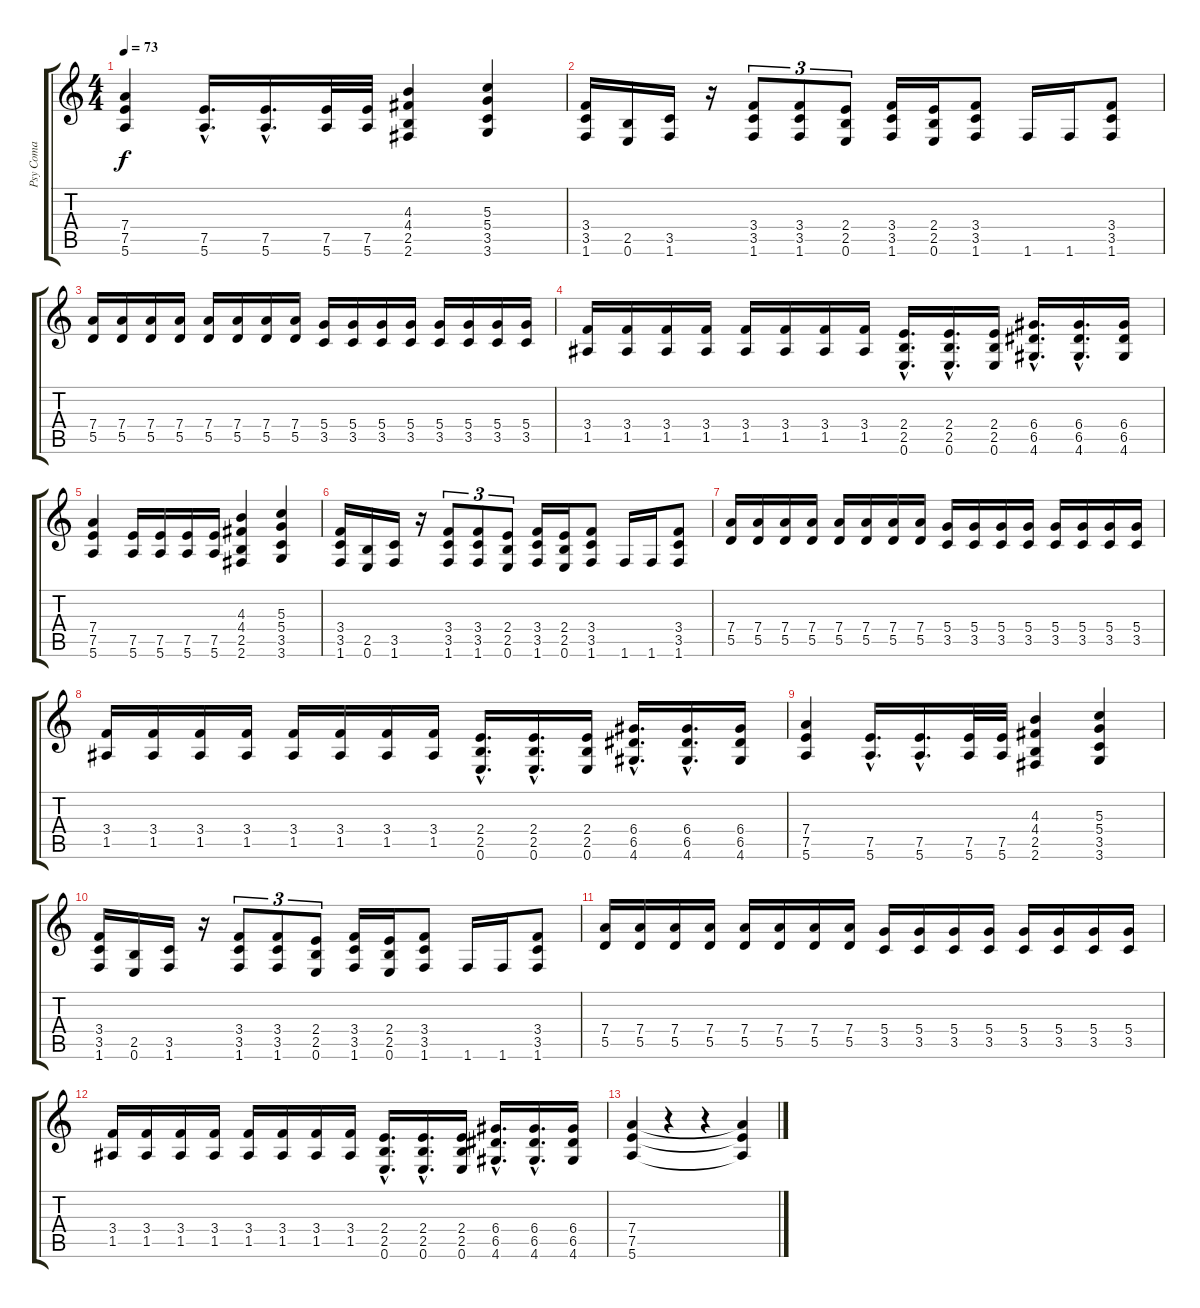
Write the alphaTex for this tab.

\track ("Psy Coma" "Psy Coma") {instrument overdrivenguitar}
\staff {score tabs}
\tuning (E4 B3 G3 D3 A2 E2) {hide}
\ts (4 4)
\tempo 73
\clef g2
\ks c
(7.4 7.5 5.6).4{dy f} (7.5{hac} 5.6{hac}).16{d} (7.5{hac} 5.6{hac}).16{d} (7.5 5.6).32 (7.5 5.6).32 (4.3 4.4 2.5 2.6).4 (5.3 5.4 3.5 3.6).4 |
(3.4 3.5 1.6).16 (2.5 0.6).16 (3.5 1.6).16 r.16 (3.4 3.5 1.6).8{tu (3 2)} (3.4 3.5 1.6).8{tu (3 2)} (2.4 2.5 0.6).8{tu (3 2)} (3.4 3.5 1.6).16 (2.4 2.5 0.6).16 (3.4 3.5 1.6).8 1.6.16 1.6.16 (3.4 3.5 1.6).8 |
(7.4 5.5).16 (7.4 5.5).16 (7.4 5.5).16 (7.4 5.5).16 (7.4 5.5).16 (7.4 5.5).16 (7.4 5.5).16 (7.4 5.5).16 (5.4 3.5).16 (5.4 3.5).16 (5.4 3.5).16 (5.4 3.5).16 (5.4 3.5).16 (5.4 3.5).16 (5.4 3.5).16 (5.4 3.5).16 |
(3.4 1.5).16 (3.4 1.5).16 (3.4 1.5).16 (3.4 1.5).16 (3.4 1.5).16 (3.4 1.5).16 (3.4 1.5).16 (3.4 1.5).16 (2.4{hac} 2.5{hac} 0.6{hac}).16{d} (2.4{hac} 2.5{hac} 0.6{hac}).16{d} (2.4 2.5 0.6).16 (6.4{hac} 6.5{hac} 4.6{hac}).16{d} (6.4{hac} 6.5{hac} 4.6{hac}).16{d} (6.4 6.5 4.6).16 |
(7.4 7.5 5.6).4 (7.5 5.6).16 (7.5 5.6).16 (7.5 5.6).16 (7.5 5.6).16 (4.3 4.4 2.5 2.6).4 (5.3 5.4 3.5 3.6).4 |
(3.4 3.5 1.6).16 (2.5 0.6).16 (3.5 1.6).16 r.16 (3.4 3.5 1.6).8{tu (3 2)} (3.4 3.5 1.6).8{tu (3 2)} (2.4 2.5 0.6).8{tu (3 2)} (3.4 3.5 1.6).16 (2.4 2.5 0.6).16 (3.4 3.5 1.6).8 1.6.16 1.6.16 (3.4 3.5 1.6).8 |
(7.4 5.5).16 (7.4 5.5).16 (7.4 5.5).16 (7.4 5.5).16 (7.4 5.5).16 (7.4 5.5).16 (7.4 5.5).16 (7.4 5.5).16 (5.4 3.5).16 (5.4 3.5).16 (5.4 3.5).16 (5.4 3.5).16 (5.4 3.5).16 (5.4 3.5).16 (5.4 3.5).16 (5.4 3.5).16 |
(3.4 1.5).16 (3.4 1.5).16 (3.4 1.5).16 (3.4 1.5).16 (3.4 1.5).16 (3.4 1.5).16 (3.4 1.5).16 (3.4 1.5).16 (2.4{hac} 2.5{hac} 0.6{hac}).16{d} (2.4{hac} 2.5{hac} 0.6{hac}).16{d} (2.4 2.5 0.6).16 (6.4{hac} 6.5{hac} 4.6{hac}).16{d} (6.4{hac} 6.5{hac} 4.6{hac}).16{d} (6.4 6.5 4.6).16 |
(7.4 7.5 5.6).4 (7.5{hac} 5.6{hac}).16{d} (7.5{hac} 5.6{hac}).16{d} (7.5 5.6).32 (7.5 5.6).32 (4.3 4.4 2.5 2.6).4 (5.3 5.4 3.5 3.6).4 |
(3.4 3.5 1.6).16 (2.5 0.6).16 (3.5 1.6).16 r.16 (3.4 3.5 1.6).8{tu (3 2)} (3.4 3.5 1.6).8{tu (3 2)} (2.4 2.5 0.6).8{tu (3 2)} (3.4 3.5 1.6).16 (2.4 2.5 0.6).16 (3.4 3.5 1.6).8 1.6.16 1.6.16 (3.4 3.5 1.6).8 |
(7.4 5.5).16 (7.4 5.5).16 (7.4 5.5).16 (7.4 5.5).16 (7.4 5.5).16 (7.4 5.5).16 (7.4 5.5).16 (7.4 5.5).16 (5.4 3.5).16 (5.4 3.5).16 (5.4 3.5).16 (5.4 3.5).16 (5.4 3.5).16 (5.4 3.5).16 (5.4 3.5).16 (5.4 3.5).16 |
(3.4 1.5).16 (3.4 1.5).16 (3.4 1.5).16 (3.4 1.5).16 (3.4 1.5).16 (3.4 1.5).16 (3.4 1.5).16 (3.4 1.5).16 (2.4{hac} 2.5{hac} 0.6{hac}).16{d} (2.4{hac} 2.5{hac} 0.6{hac}).16{d} (2.4 2.5 0.6).16 (6.4{hac} 6.5{hac} 4.6{hac}).16{d} (6.4{hac} 6.5{hac} 4.6{hac}).16{d} (6.4 6.5 4.6).16 |
(7.4 7.5 5.6).4 r.4{volume 10 instrument overdrivenguitar} r.4{volume 6 instrument overdrivenguitar} (7.4{t} 7.5{t} 5.6{t}).4{volume 3 instrument overdrivenguitar}
